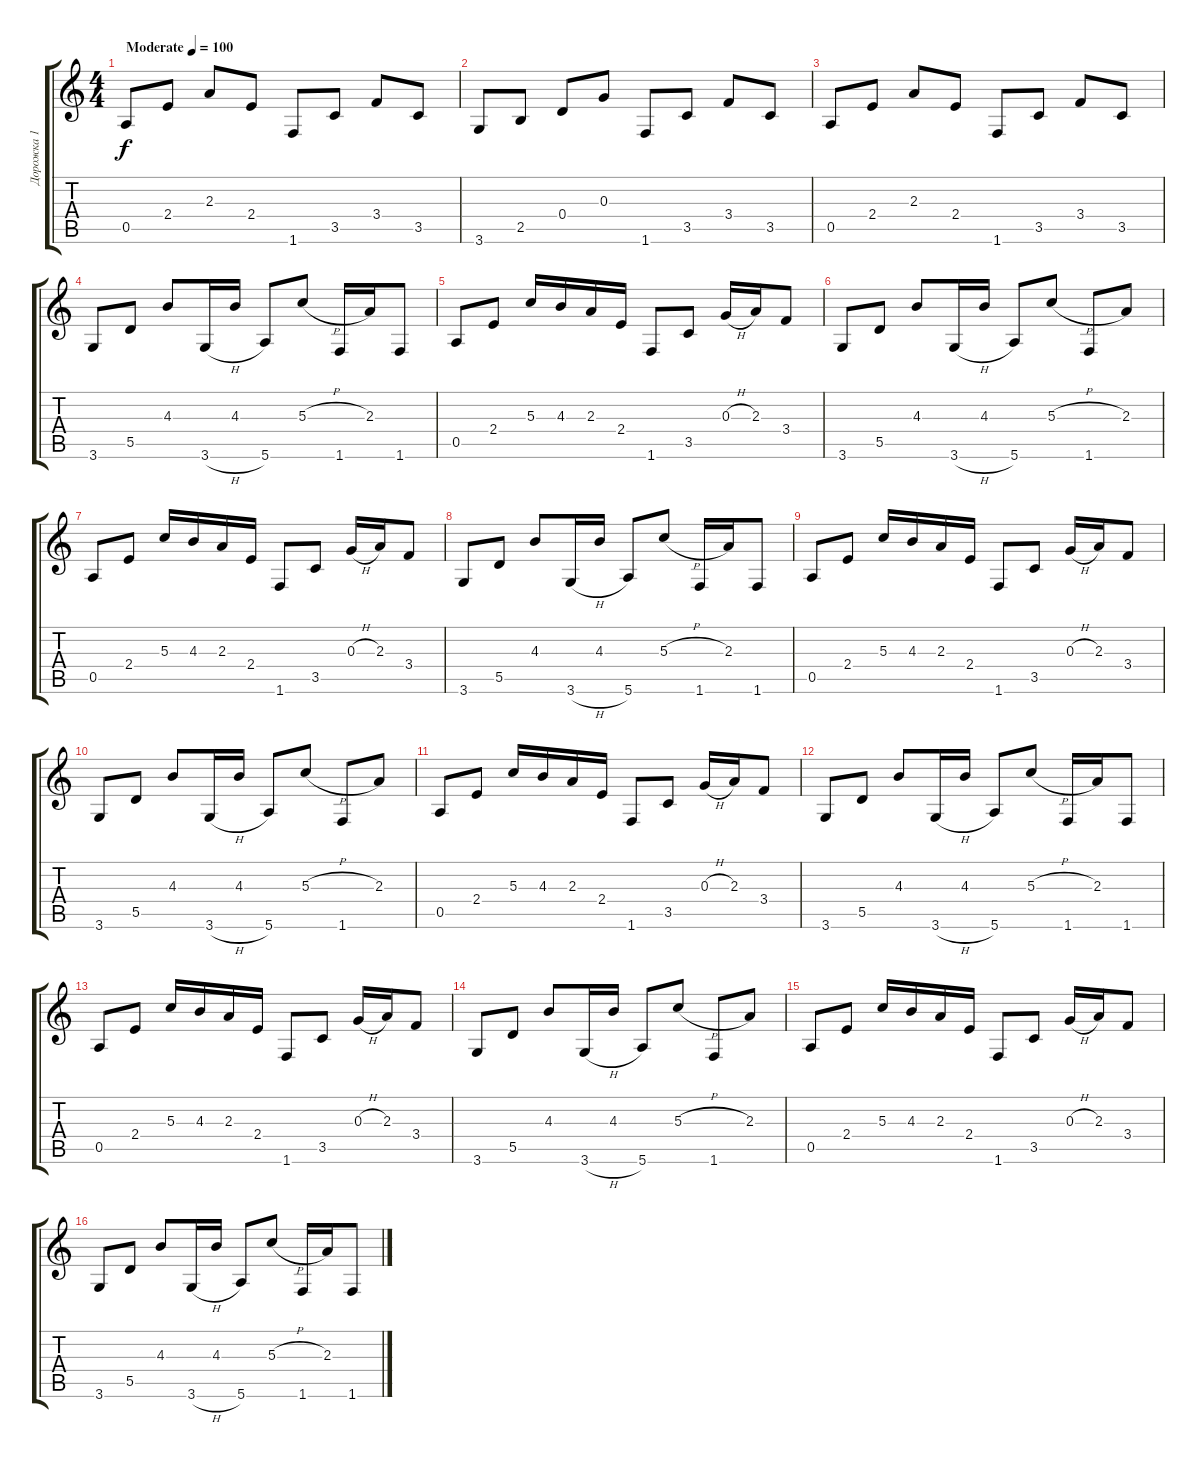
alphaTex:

\track ("Дорожка 1" "Дорожка 1") {instrument acousticguitarsteel}
\staff {score tabs}
\tuning (E4 B3 G3 D3 A2 E2) {hide}
\ts (4 4)
\tempo (100 "Moderate")
\clef g2
\ks c
0.5.8{dy f instrument acousticguitarsteel} 2.4.8 2.3.8 2.4.8 1.6.8 3.5.8 3.4.8 3.5.8 |
3.6.8 2.5.8 0.4.8 0.3.8 1.6.8 3.5.8 3.4.8 3.5.8 |
0.5.8 2.4.8 2.3.8 2.4.8 1.6.8 3.5.8 3.4.8 3.5.8 |
3.6.8 5.5.8 4.3.8 3.6{h}.16 4.3.16 5.6.8 5.3{h}.8 1.6.16 2.3.16 1.6.8 |
0.5.8 2.4.8 5.3.16 4.3.16 2.3.16 2.4.16 1.6.8 3.5.8 0.3{h}.16 2.3.16 3.4.8 |
3.6.8 5.5.8 4.3.8 3.6{h}.16 4.3.16 5.6.8 5.3{h}.8 1.6.8 2.3.8 |
0.5.8 2.4.8 5.3.16 4.3.16 2.3.16 2.4.16 1.6.8 3.5.8 0.3{h}.16 2.3.16 3.4.8 |
3.6.8 5.5.8 4.3.8 3.6{h}.16 4.3.16 5.6.8 5.3{h}.8 1.6.16 2.3.16 1.6.8 |
0.5.8 2.4.8 5.3.16 4.3.16 2.3.16 2.4.16 1.6.8 3.5.8 0.3{h}.16 2.3.16 3.4.8 |
3.6.8 5.5.8 4.3.8 3.6{h}.16 4.3.16 5.6.8 5.3{h}.8 1.6.8 2.3.8 |
0.5.8 2.4.8 5.3.16 4.3.16 2.3.16 2.4.16 1.6.8 3.5.8 0.3{h}.16 2.3.16 3.4.8 |
3.6.8 5.5.8 4.3.8 3.6{h}.16 4.3.16 5.6.8 5.3{h}.8 1.6.16 2.3.16 1.6.8 |
0.5.8 2.4.8 5.3.16 4.3.16 2.3.16 2.4.16 1.6.8 3.5.8 0.3{h}.16 2.3.16 3.4.8 |
3.6.8 5.5.8 4.3.8 3.6{h}.16 4.3.16 5.6.8 5.3{h}.8 1.6.8 2.3.8 |
0.5.8 2.4.8 5.3.16 4.3.16 2.3.16 2.4.16 1.6.8 3.5.8 0.3{h}.16 2.3.16 3.4.8 |
3.6.8 5.5.8 4.3.8 3.6{h}.16 4.3.16 5.6.8 5.3{h}.8 1.6.16 2.3.16 1.6.8
